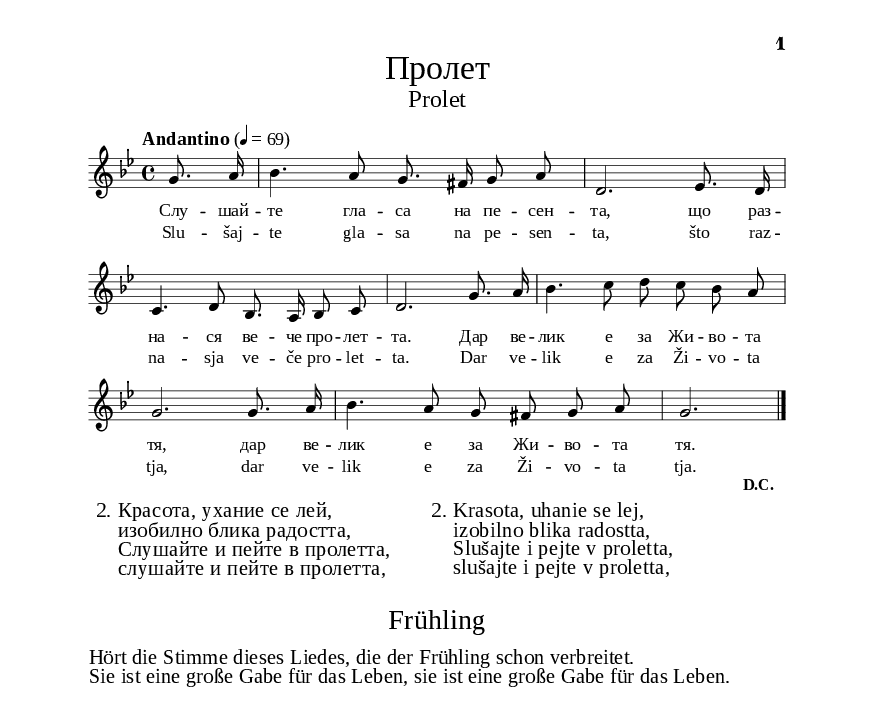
\version "2.24.2"

% include paper part and global functions
\include "include/globals.ily"

\bookpart {
  \label #'ref118_2
  \tocItem \markup "Пролет – Prolet"
  \include "include/bookpart-paper.ily"
  \score {
    \include "include/score-layout.ily"

    \new Voice \absolute{
      \clef treble
      \key g \minor
      \time 4/4
      \tempoFunc "Andantino" 4 "69"
      \autoBeamOff
      \partial 4
      g'8. a'16 | bes'4. a'8 g'8. fis'16 g'8 a'8 | d'2. es'8. d'16 | \break

      c'4. d'8 bes8. a16 bes8 c'8  d'2. g'8. a'16 | bes'4. c''8 d''8 c''8 bes'8 a'8 |\break |

      g'2. g'8. a'16 | bes'4. a'8 g'8 fis'8 g'8 a'8 | g'2. \bar "|."
    }

    \addlyrics {
      Слу  --  шай  --
      те   гла  --  са   на   пе  --  сен  --  та,   що   раз  --  на  --
      ся   ве  --  че   про  --  лет  --  та.   Дар   ве  --  лик   е
      за   Жи  --  во  --  та   тя,   дар   ве  --  лик   е   за   Жи  --
      во  -- та тя.
    }
    \addlyrics {
      Slu  --  šaj  --
      te   gla  --  sa   na   pe  --  sen  --  ta,   što   raz  --  na  --
      sja   ve  --  če   pro  --  let  --  ta.   Dar   ve  --  lik   e
      za   Ži  --  vo  --  ta   tja,   dar   ve  --  lik   e   za   Ži  --
      vo  -- ta tja.
    }


    \header {
      title = \titleFunc "Пролет" "Prolet"
    }

    \midi{}

  } % score

  \markup \dc-one "D.C."

  \markup \fontsize #bgCoupletFontSize {
    \hspace #1
    \override #`(baseline-skip . ,bgCoupletBaselineSkip)
    \column {
      \line { 2. Красота, ухание се лей,  }
      \line {   "   "  изобилно блика радостта,}
      \line {   "   " Слушайте и пейте в пролетта, }
      \line {   "   " слушайте и пейте в пролетта, }
    }

    \hspace #5
    \override #`(baseline-skip . ,bgCoupletBaselineSkip)
    \column {
      \line { 2. Krasota, uhanie se lej,  }
      \line {   "   "  izobilno blika radostta,}
      \line {   "   " Slušajte i pejte v proletta, }
      \line {   "   " slušajte i pejte v proletta, }
    } %column
  } % markup

\markup \empty-two

  % include foreign translation(s) of the song
  \version "2.24.3"

\markup \fill-line { \fontsize #deTitleFontSize "Frühling" }
\markup \null
\markup \null
\markup \abs-fontsize #10 {

  \override #`(baseline-skip . ,deCoupletBaselineSkip)

  \column { 

    \line { Hört die Stimme dieses Liedes, die der Frühling schon verbreitet.}

    \line {Sie ist eine große Gabe für das Leben, sie ist eine große Gabe für das Leben. }


  }
}


} % bookpart
